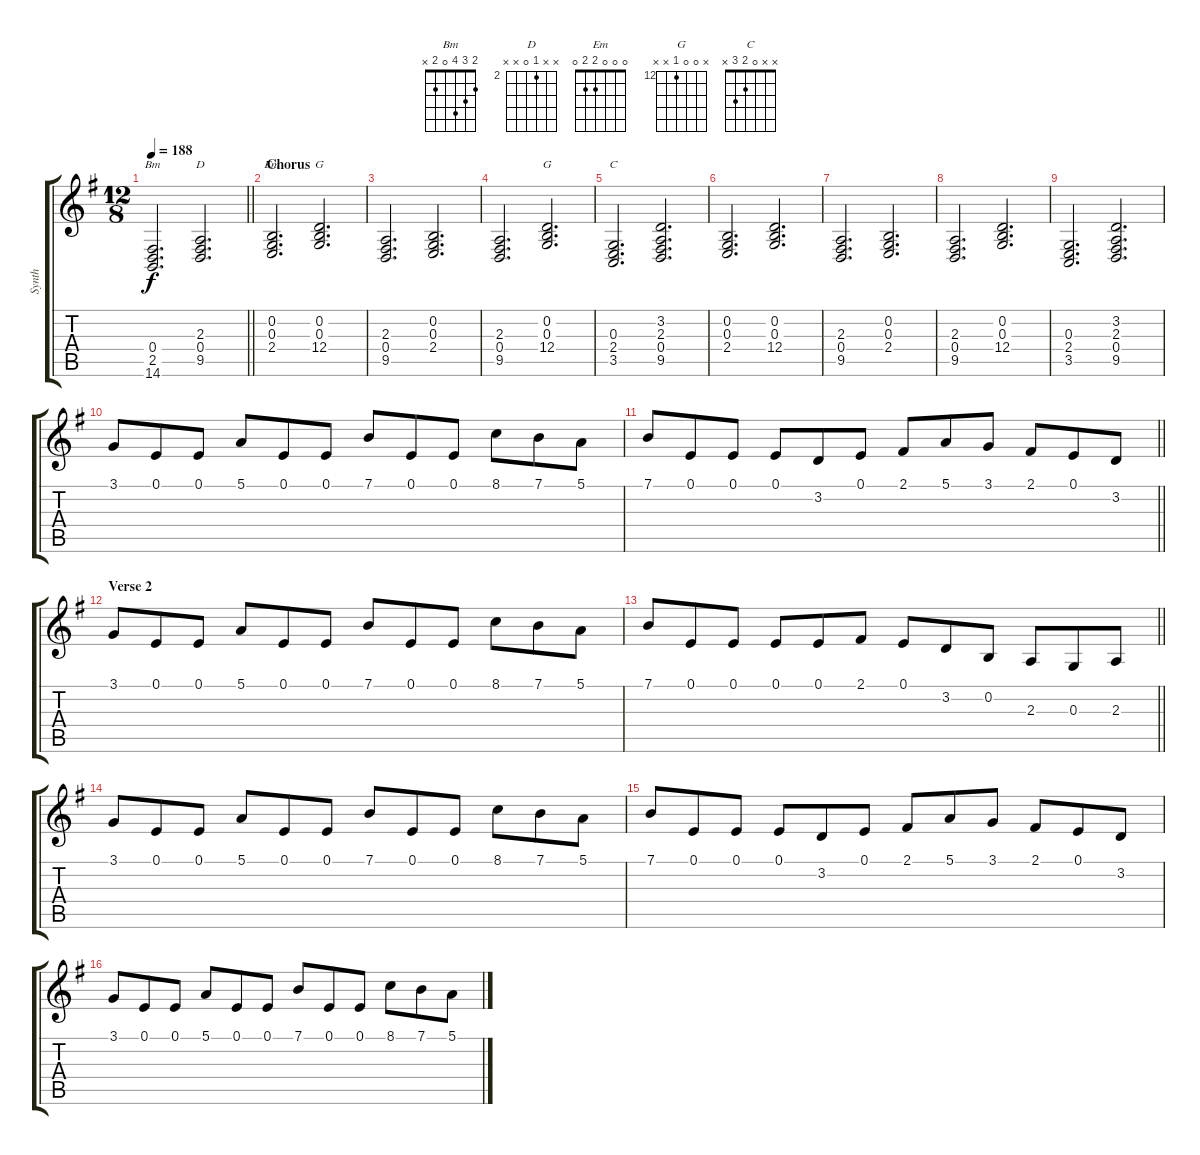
\track ("Synth" "Synth") {instrument lead2sawtooth}
\staff {score tabs}
\tuning (E4 B3 G3 D3 A2 E2) {hide}
\chord ("Bm" 2 3 4 0 2 x)
\chord ("D" x x 2 0 x x) {firstfret 2}
\chord ("Em" 0 0 0 2 2 0)
\chord ("G" 3 0 0 0 2 3)
\chord ("G" x 0 0 12 x x) {firstfret 12}
\chord ("C" x x 0 2 3 x)
\ts (12 8)
\tempo 188
\clef g2
\barLineRight lightlight
\ks g
(0.4 2.5 14.6).2{d ch "Bm" dy f} (2.3 0.4 9.5).2{d ch "D"} |
\section ("" "Chorus")
(0.2 0.3 2.4).2{d ch "Em"} (0.2 0.3 12.4).2{d ch "G"} |
(2.3 0.4 9.5).2{d} (0.2 0.3 2.4).2{d} |
(2.3 0.4 9.5).2{d} (0.2 0.3 12.4).2{d ch "G"} |
(0.3 2.4 3.5).2{d ch "C"} (3.2 2.3 0.4 9.5).2{d} |
(0.2 0.3 2.4).2{d} (0.2 0.3 12.4).2{d} |
(2.3 0.4 9.5).2{d} (0.2 0.3 2.4).2{d} |
(2.3 0.4 9.5).2{d} (0.2 0.3 12.4).2{d} |
(0.3 2.4 3.5).2{d} (3.2 2.3 0.4 9.5).2{d} |
3.1.8 0.1.8 0.1.8 5.1.8 0.1.8 0.1.8 7.1.8 0.1.8 0.1.8 8.1.8 7.1.8 5.1.8 |
\barLineRight lightlight
7.1.8 0.1.8 0.1.8 0.1.8 3.2.8 0.1.8 2.1.8 5.1.8 3.1.8 2.1.8 0.1.8 3.2.8 |
\section ("" "Verse 2")
3.1.8 0.1.8 0.1.8 5.1.8 0.1.8 0.1.8 7.1.8 0.1.8 0.1.8 8.1.8 7.1.8 5.1.8 |
\barLineRight lightlight
7.1.8 0.1.8 0.1.8 0.1.8 0.1.8 2.1.8 0.1.8 3.2.8 0.2.8 2.3.8 0.3.8 2.3.8 |
3.1.8 0.1.8 0.1.8 5.1.8 0.1.8 0.1.8 7.1.8 0.1.8 0.1.8 8.1.8 7.1.8 5.1.8 |
7.1.8 0.1.8 0.1.8 0.1.8 3.2.8 0.1.8 2.1.8 5.1.8 3.1.8 2.1.8 0.1.8 3.2.8 |
3.1.8 0.1.8 0.1.8 5.1.8 0.1.8 0.1.8 7.1.8 0.1.8 0.1.8 8.1.8 7.1.8 5.1.8
